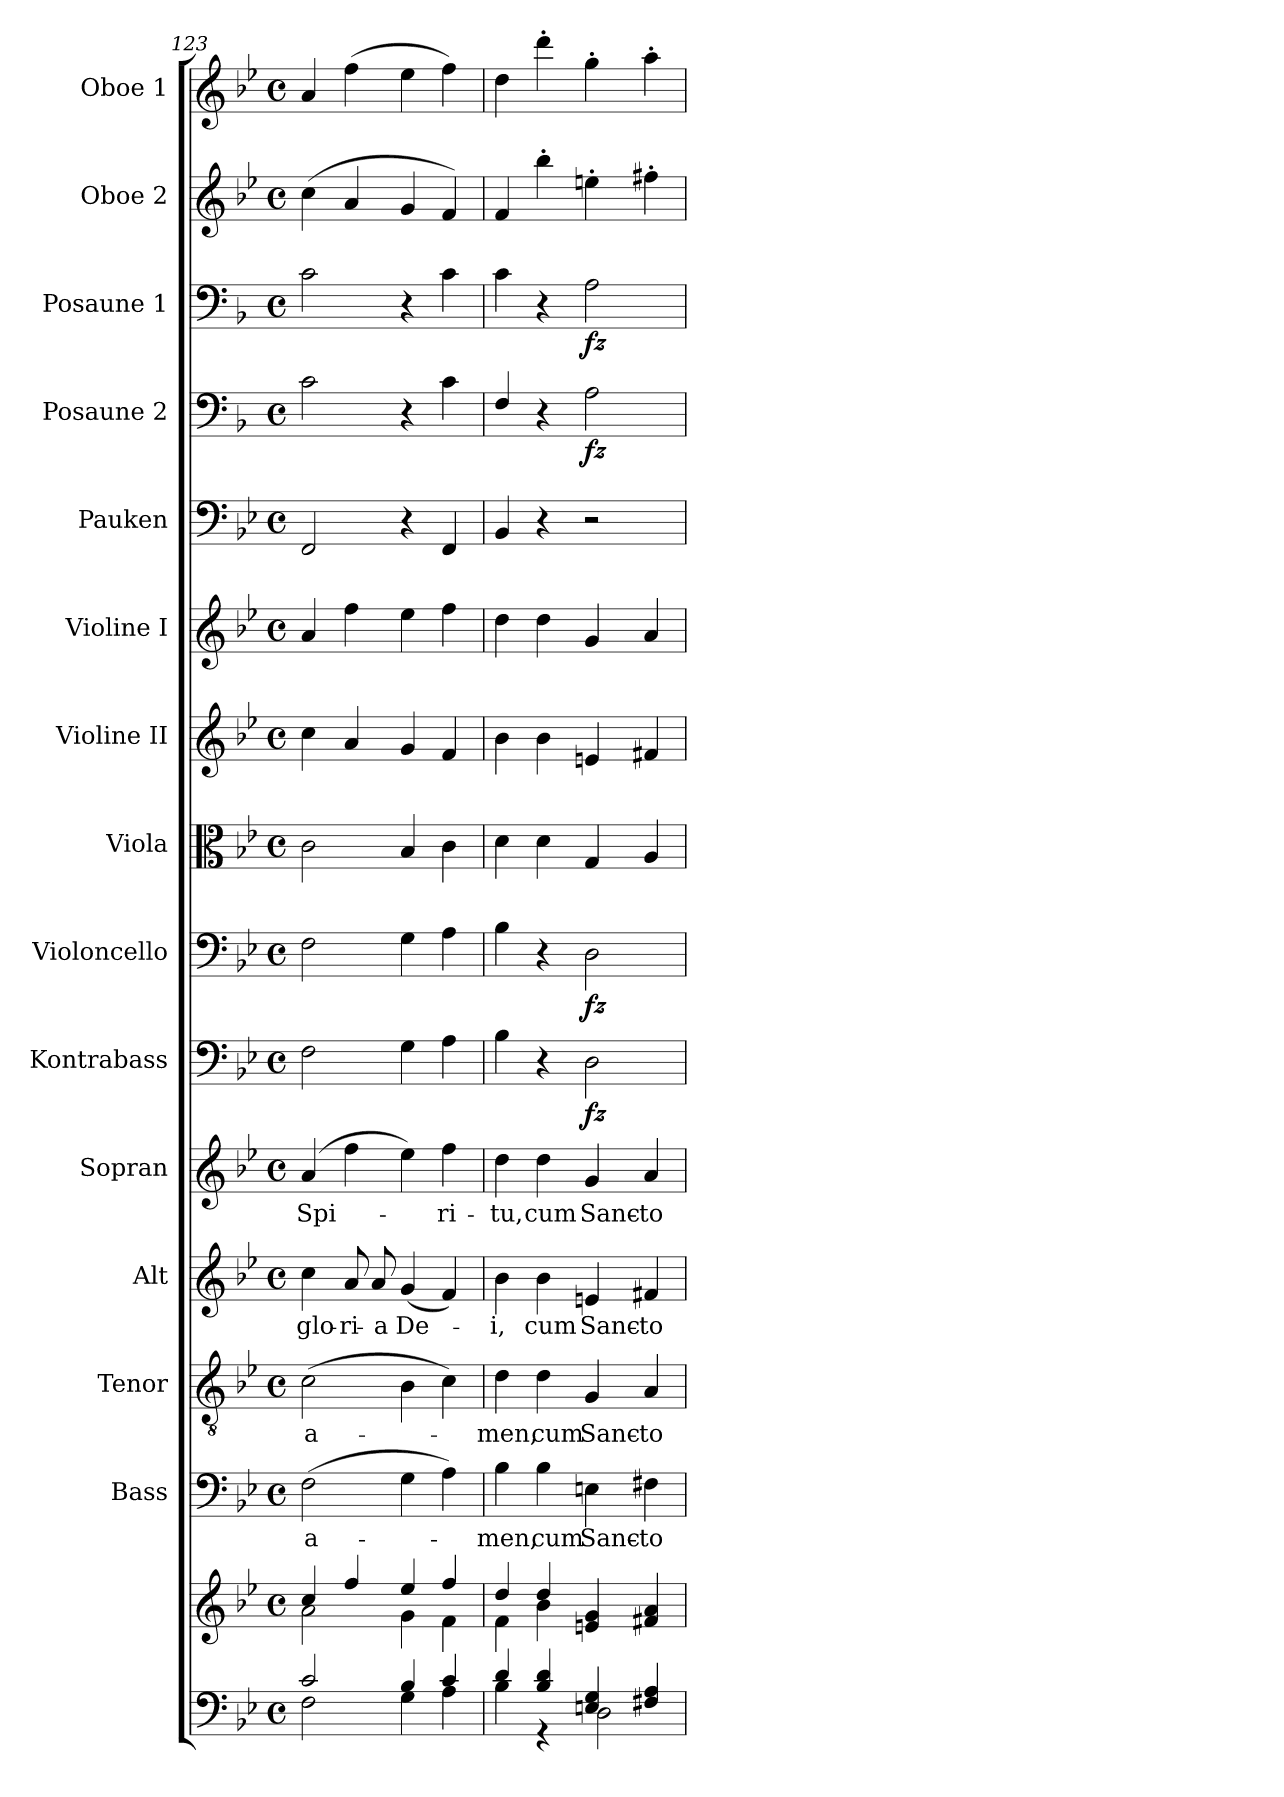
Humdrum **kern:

**kern	**kern	**kern	**text	**kern	**text	**kern	**text	**kern	**text	**kern	**dynam	**kern	**dynam	**kern	**kern	**kern	**kern	**kern	**dynam	**kern	**dynam	**kern	**kern
*part15	*part15	*part14	*part14	*part13	*part13	*part12	*part12	*part11	*part11	*part10	*part10	*part9	*part9	*part8	*part7	*part6	*part5	*part4	*part4	*part3	*part3	*part2	*part1
*staff16	*staff15	*staff14	*staff14	*staff13	*staff13	*staff12	*staff12	*staff11	*staff11	*staff10	*staff10	*staff9	*staff9	*staff8	*staff7	*staff6	*staff5	*staff4	*staff4	*staff3	*staff3	*staff2	*staff1
*	*	*I"Bass	*	*I"Tenor	*	*I"Alt	*	*I"Sopran	*	*I"Kontrabass	*	*I"Violoncello	*	*I"Viola	*I"Violine II	*I"Violine I	*I"Pauken	*I"Posaune 2	*	*I"Posaune 1	*	*I"Oboe 2	*I"Oboe 1
*	*	*I'B.	*	*I'T.	*	*I'A.	*	*I'S.	*	*I'Kb.	*	*I'Vc.	*	*I'Vla.	*I'Vl. II	*I'Vl. I	*I'Pk.	*I'Pos. 2	*	*I'Pos. 1	*	*I'Ob. 2	*I'Ob. 1
*clefF4	*clefG2	*clefF4	*	*clefGv2	*	*clefG2	*	*clefG2	*	*clefF4	*	*clefF4	*	*clefC3	*clefG2	*clefG2	*clefF4	*clefF4	*	*clefF4	*	*clefG2	*clefG2
*	*	*	*	*	*	*	*	*	*	*ITrd7c12	*	*	*	*	*	*	*	*ITrd4c7	*	*ITrd4c7	*	*	*
*k[b-e-]	*k[b-e-]	*k[b-e-]	*	*k[b-e-]	*	*k[b-e-]	*	*k[b-e-]	*	*k[b-e-]	*	*k[b-e-]	*	*k[b-e-]	*k[b-e-]	*k[b-e-]	*k[b-e-]	*k[b-e-]	*	*k[b-e-]	*	*k[b-e-]	*k[b-e-]
*B-:	*B-:	*B-:	*	*B-:	*	*B-:	*	*B-:	*	*B-:	*	*B-:	*	*B-:	*B-:	*B-:	*B-:	*B-:	*	*B-:	*	*B-:	*B-:
*M4/4	*M4/4	*M4/4	*	*M4/4	*	*M4/4	*	*M4/4	*	*M4/4	*	*M4/4	*	*M4/4	*M4/4	*M4/4	*M4/4	*M4/4	*	*M4/4	*	*M4/4	*M4/4
*met(c)	*met(c)	*met(c)	*	*met(c)	*	*met(c)	*	*met(c)	*	*met(c)	*	*met(c)	*	*met(c)	*met(c)	*met(c)	*met(c)	*met(c)	*	*met(c)	*	*met(c)	*met(c)
=123	=123	=123	=123	=123	=123	=123	=123	=123	=123	=123	=123	=123	=123	=123	=123	=123	=123	=123	=123	=123	=123	=123	=123
*^	*^	*	*	*	*	*	*	*	*	*	*	*	*	*	*	*	*	*	*	*	*	*	*
!	!	!	!	!	!LO:LY:b	!	!LO:LY:b	!	!LO:LY:b	!	!LO:LY:b	!	!	!	!	!	!	!	!	!	!	!	!	!	!
2c/	2F\	4cc/	2a\	(>2F\	a-	(>2c\	a-	4cc\	glo-	(4a/	Spi-	2FF\	.	2F\	.	2c\	4cc\	4a/	2FF/	2F\	.	2F\	.	(>4cc\	4a/
!	!	!	!	!	!	!	!	!	!LO:LY:b	!	!	!	!	!	!	!	!	!	!	!	!	!	!	!	!
.	.	4ff/	.	.	.	.	.	8a/	-ri-	4ff\	.	.	.	.	.	.	4a/	4ff\	.	.	.	.	.	4a/	(>4ff\
!	!	!	!	!	!	!	!	!	!LO:LY:b	!	!	!	!	!	!	!	!	!	!	!	!	!	!	!	!
.	.	.	.	.	.	.	.	8a/	-a	.	.	.	.	.	.	.	.	.	.	.	.	.	.	.	.
!	!	!	!	!	!	!	!	!	!LO:LY:b	!	!	!	!	!	!	!	!	!	!	!	!	!	!	!	!
4B-/	4G\	4ee-/	4g\	4G\	.	4B-\	.	(<4g/	De-	4ee-\)	.	4GG\	.	4G\	.	4B-/	4g/	4ee-\	4r	4r	.	4r	.	4g/	4ee-\
!	!	!	!	!	!	!	!	!	!	!	!LO:LY:b	!	!	!	!	!	!	!	!	!	!	!	!	!	!
4c/	4A\	4ff/	4f\	4A\)	.	4c\)	.	4f/)	.	4ff\	-ri-	4AA\	.	4A\	.	4c\	4f/	4ff\	4FF/	4F\	.	4F\	.	4f/)	4ff\)
=124	=124	=124	=124	=124	=124	=124	=124	=124	=124	=124	=124	=124	=124	=124	=124	=124	=124	=124	=124	=124	=124	=124	=124	=124	=124
!	!	!	!	!	!LO:LY:b	!	!LO:LY:b	!	!LO:LY:b	!	!LO:LY:b	!	!	!	!	!	!	!	!	!	!	!	!	!	!
4d/	4B-\	4dd/	4f\	4B-\	-men,	4d\	-men,	4b-\	-i,	4dd\	-tu,	4BB-\	.	4B-\	.	4d\	4b-\	4dd\	4BB-/	4BB-/	.	4F\	.	4f/	4dd\
!	!	!	!	!	!LO:LY:b	!	!LO:LY:b	!	!LO:LY:b	!	!LO:LY:b	!	!	!	!	!	!	!	!	!	!	!	!	!	!
4B-/ 4d/	4r	4dd/	4b-\	4B-\	cum	4d\	cum	4b-\	cum	4dd\	cum	4r	.	4r	.	4d\	4b-\	4dd\	4r	4r	.	4r	.	4bb-'>\	4ddd'>\
!	!	!	!	!	!LO:LY:b	!	!LO:LY:b	!	!LO:LY:b	!	!LO:LY:b	!	!LO:DY:b	!	!LO:DY:b	!	!	!	!	!	!LO:DY:b	!	!LO:DY:b	!	!
4En/ 4G/	2D\	4en/ 4g/	2ryy	4En\	Sanc-	4G/	Sanc-	4en/	Sanc-	4g/	Sanc-	2DD\	fz	2D\	fz	4G/	4en/	4g/	2r	2D\	fz	2D\	fz	4een'>\	4gg'>\
!	!	!	!	!	!LO:LY:b	!	!LO:LY:b	!	!LO:LY:b	!	!LO:LY:b	!	!	!	!	!	!	!	!	!	!	!	!	!	!
4F#X/ 4A/	.	4f#X/ 4a/	.	4F#X\	-to	4A/	-to	4f#X/	-to	4a/	-to	.	.	.	.	4A/	4f#X/	4a/	.	.	.	.	.	4ff#X'>\	4aa'>\
*v	*v	*	*	*	*	*	*	*	*	*	*	*	*	*	*	*	*	*	*	*	*	*	*	*	*
*	*v	*v	*	*	*	*	*	*	*	*	*	*	*	*	*	*	*	*	*	*	*	*	*	*
=	=	=	=	=	=	=	=	=	=	=	=	=	=	=	=	=	=	=	=	=	=	=	=
*-	*-	*-	*-	*-	*-	*-	*-	*-	*-	*-	*-	*-	*-	*-	*-	*-	*-	*-	*-	*-	*-	*-	*-
